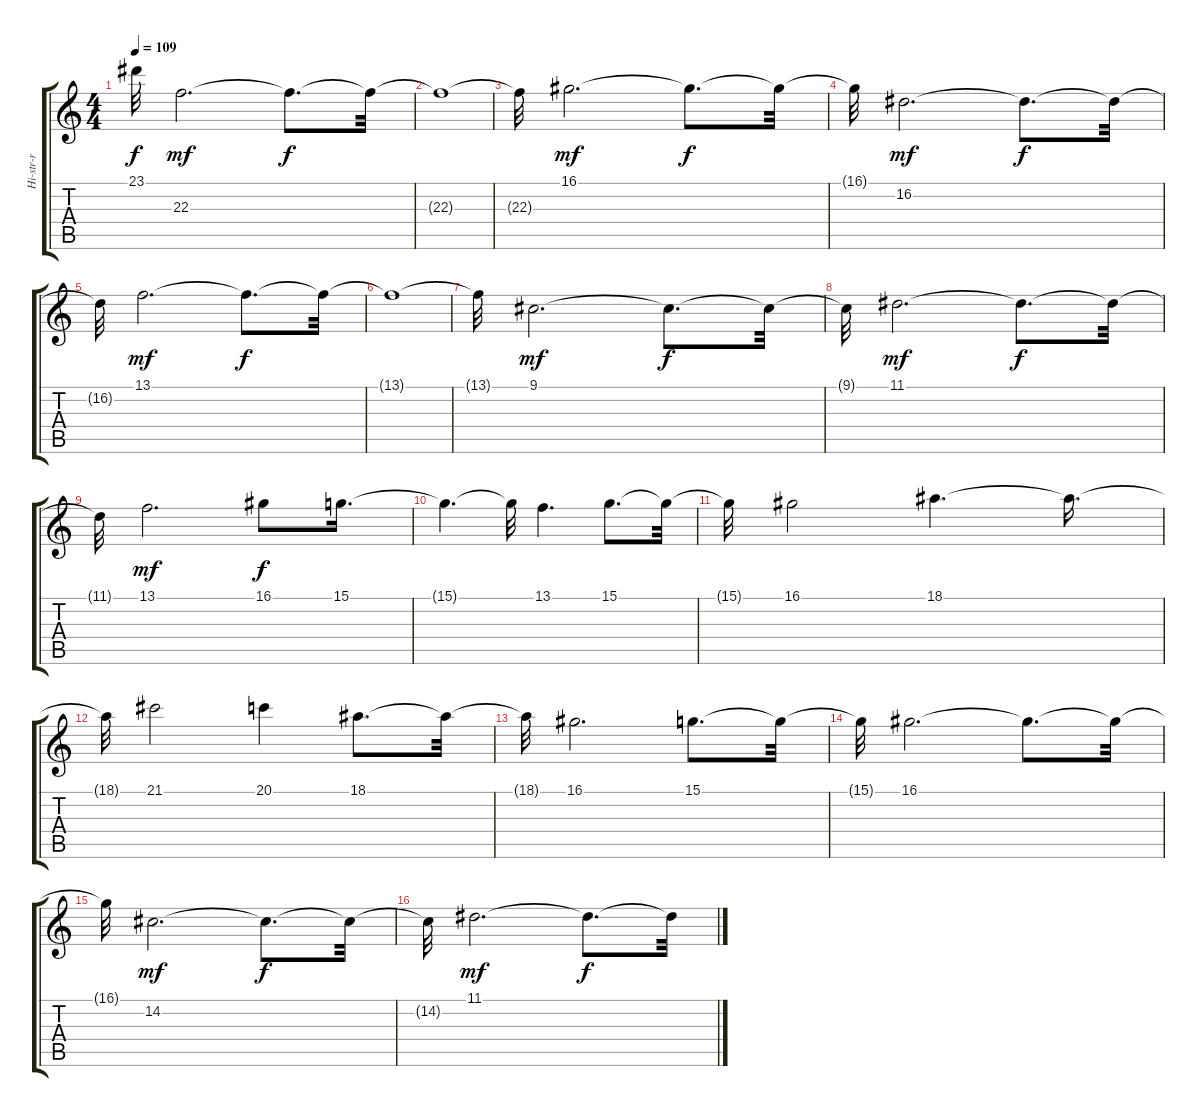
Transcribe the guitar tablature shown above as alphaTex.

\track ("Hi-str-r" "Hi-str-r") {instrument stringensemble2}
\staff {score tabs}
\tuning (E4 B3 G3 D3 A2 E2) {hide}
\ts (4 4)
\tempo 109
\clef g2
\ks c
23.1{t}.32{dy f} 22.3.2{d dy mf} 22.3{t}.8{d dy f} 22.3{t}.32 |
22.3{t}.1 |
22.3{t}.32 16.1.2{d dy mf} 16.1{t}.8{d dy f} 16.1{t}.32 |
16.1{t}.32 16.2.2{d dy mf} 16.2{t}.8{d dy f} 16.2{t}.32 |
16.2{t}.32 13.1.2{d dy mf} 13.1{t}.8{d dy f} 13.1{t}.32 |
13.1{t}.1 |
13.1{t}.32 9.1.2{d dy mf} 9.1{t}.8{d dy f} 9.1{t}.32 |
9.1{t}.32 11.1.2{d dy mf} 11.1{t}.8{d dy f} 11.1{t}.32 |
11.1{t}.32 13.1.2{d dy mf} 16.1.8{dy f} 15.1.16{d} |
15.1{t}.4{d} 15.1{t}.32 13.1.4{d} 15.1.8{d} 15.1{t}.32 |
15.1{t}.32 16.1.2 18.1.4{d} 18.1{t}.16{d} |
18.1{t}.32 21.1.2 20.1.4 18.1.8{d} 18.1{t}.32 |
18.1{t}.32 16.1.2{d} 15.1.8{d} 15.1{t}.32 |
15.1{t}.32 16.1.2{d} 16.1{t}.8{d} 16.1{t}.32 |
16.1{t}.32 14.2.2{d dy mf} 14.2{t}.8{d dy f} 14.2{t}.32 |
14.2{t}.32 11.1.2{d dy mf} 11.1{t}.8{d dy f} 11.1{t}.32
